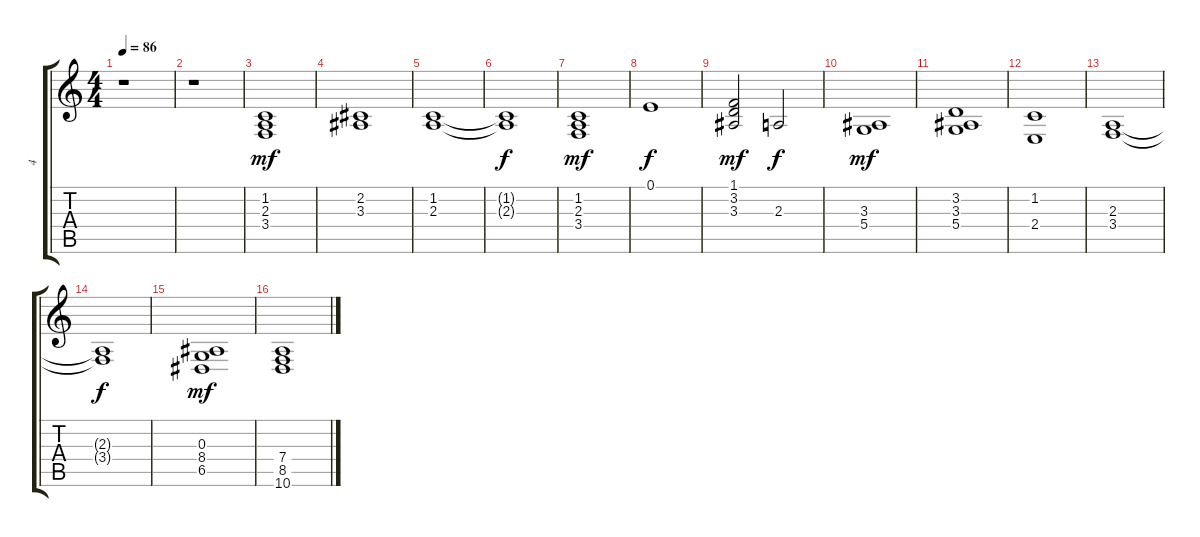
\track ("4" "4") {instrument stringensemble1}
\staff {score tabs}
\tuning (E4 B3 G3 D3 A2 E2) {hide}
\ts (4 4)
\tempo 86
\clef g2
\ks c
r.1{dy f} |
r.1 |
(1.2 2.3 3.4).1{dy mf} |
(2.2 3.3).1 |
(1.2 2.3).1 |
(1.2{t} 2.3{t}).1{dy f} |
(1.2 2.3 3.4).1{dy mf} |
0.1.1{dy f} |
(1.1 3.2 3.3).2{dy mf} 2.3.2{dy f} |
(3.3 5.4).1{dy mf} |
(3.2 3.3 5.4).1 |
(1.2 2.4).1 |
(2.3 3.4).1 |
(2.3{t} 3.4{t}).1{dy f} |
(0.3 8.4 6.5).1{dy mf} |
(7.4 8.5 10.6).1
